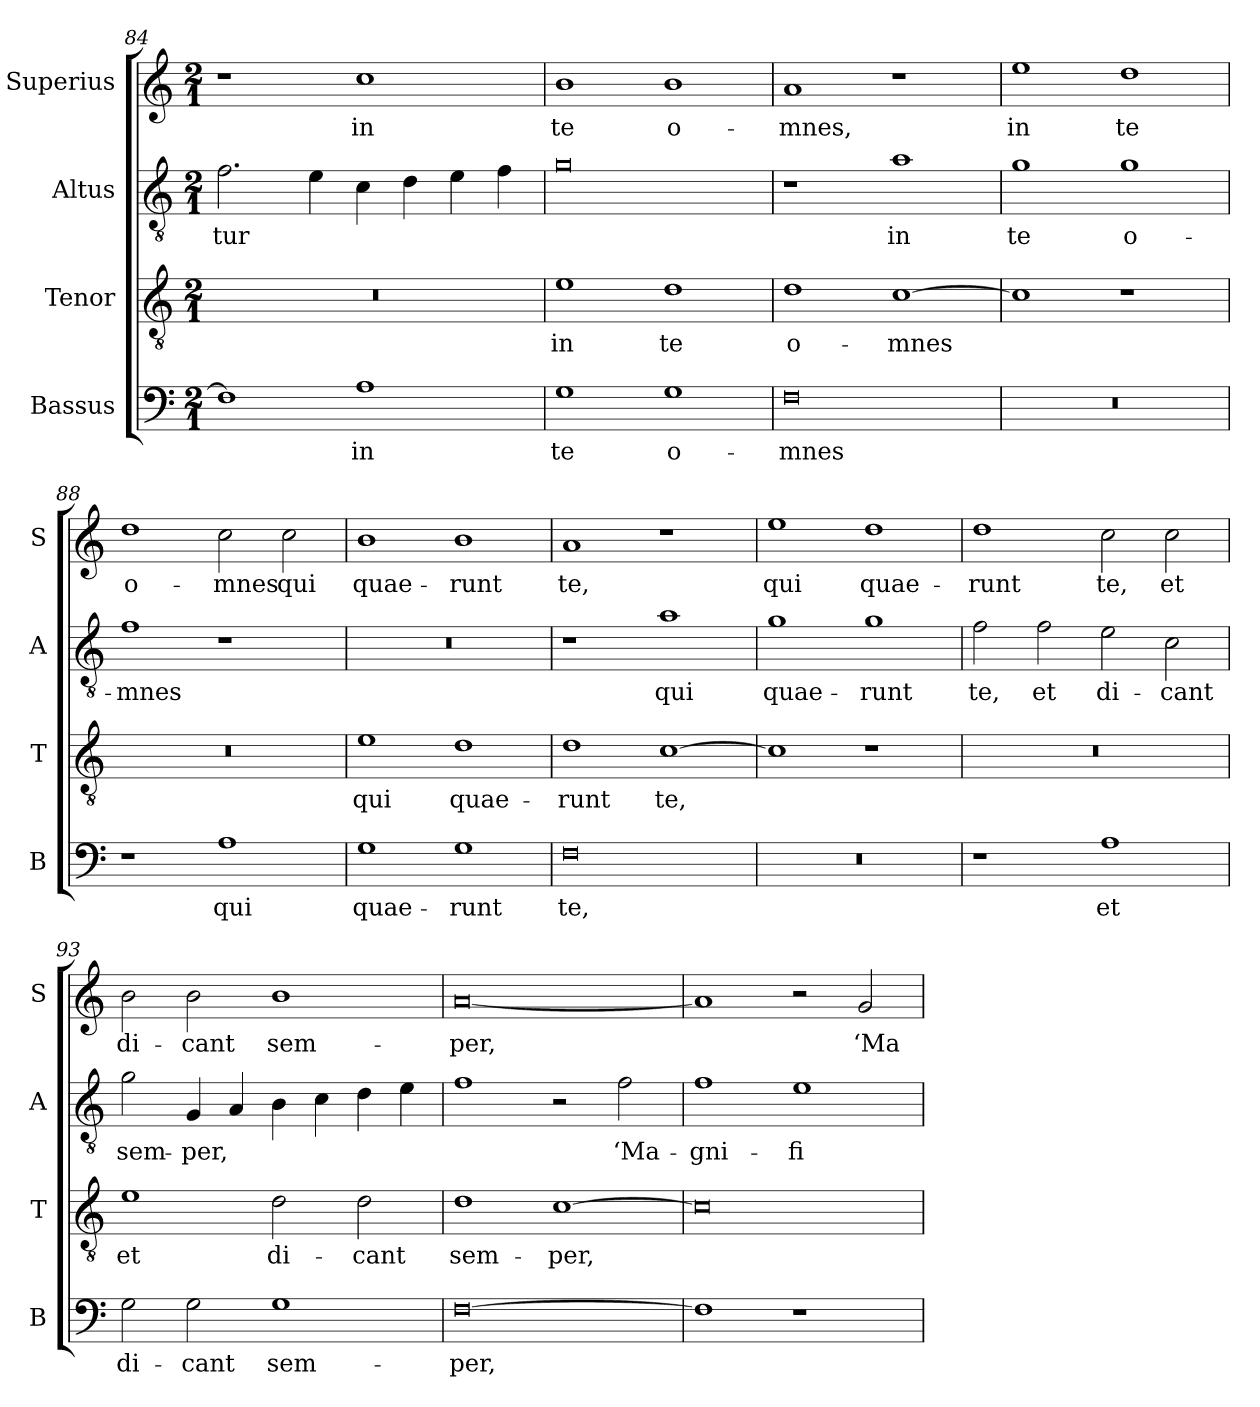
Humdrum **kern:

**kern	**text	**kern	**text	**kern	**text	**kern	**text
*part4	*part4	*part3	*part3	*part2	*part2	*part1	*part1
*staff4	*staff4	*staff3	*staff3	*staff2	*staff2	*staff1	*staff1
*I"Bassus	*	*I"Tenor	*	*I"Altus	*	*I"Superius	*
*I'B	*	*I'T	*	*I'A	*	*I'S	*
*clefF4	*	*clefGv2	*	*clefGv2	*	*clefG2	*
*k[]	*	*k[]	*	*k[]	*	*k[]	*
*M2/1	*	*M2/1	*	*M2/1	*	*M2/1	*
=84	=84	=84	=84	=84	=84	=84	=84
1F]	.	0r	.	2.f	-tur	1r	.
.	.	.	.	4e	.	.	.
1A	in	.	.	4c	.	1cc	in
.	.	.	.	4d	.	.	.
.	.	.	.	4e	.	.	.
.	.	.	.	4f	.	.	.
=85	=85	=85	=85	=85	=85	=85	=85
1G	te	1e	in	0g	.	1b	te
1G	o-	1d	te	.	.	1b	o-
=86	=86	=86	=86	=86	=86	=86	=86
0F	-mnes	1d	o-	1r	.	1a	-mnes,
.	.	[1c	-mnes	1a	in	1r	.
=87	=87	=87	=87	=87	=87	=87	=87
0r	.	1c]	.	1g	te	1ee	in
.	.	1r	.	1g	o-	1dd	te
=88	=88	=88	=88	=88	=88	=88	=88
1r	.	0r	.	1f	-mnes	1dd	o-
1A	qui	.	.	1r	.	2cc	-mnes
.	.	.	.	.	.	2cc	qui
=89	=89	=89	=89	=89	=89	=89	=89
1G	quae-	1e	qui	0r	.	1b	quae-
1G	-runt	1d	quae-	.	.	1b	-runt
=90	=90	=90	=90	=90	=90	=90	=90
0F	te,	1d	-runt	1r	.	1a	te,
.	.	[1c	te,	1a	qui	1r	.
=91	=91	=91	=91	=91	=91	=91	=91
0r	.	1c]	.	1g	quae-	1ee	qui
.	.	1r	.	1g	-runt	1dd	quae-
=92	=92	=92	=92	=92	=92	=92	=92
1r	.	0r	.	2f	te,	1dd	-runt
.	.	.	.	2f	et	.	.
1A	et	.	.	2e	di-	2cc	te,
.	.	.	.	2c	-cant	2cc	et
=93	=93	=93	=93	=93	=93	=93	=93
2G	di-	1e	et	2g	sem-	2b	di-
2G	-cant	.	.	4G	-per,	2b	-cant
.	.	.	.	4A	.	.	.
1G	sem-	2d	di-	4B	.	1b	sem-
.	.	.	.	4c	.	.	.
.	.	2d	-cant	4d	.	.	.
.	.	.	.	4e	.	.	.
=94	=94	=94	=94	=94	=94	=94	=94
[0F	-per,	1d	sem-	1f	.	[0a	-per,
.	.	[1c	-per,	2r	.	.	.
.	.	.	.	2f	‘Ma-	.	.
=95	=95	=95	=95	=95	=95	=95	=95
1F]	.	0c]	.	1f	-gni-	1a]	.
1r	.	.	.	1e	-fi-	2r	.
.	.	.	.	.	.	2g	‘Ma-
=	=	=	=	=	=	=	=
*-	*-	*-	*-	*-	*-	*-	*-
